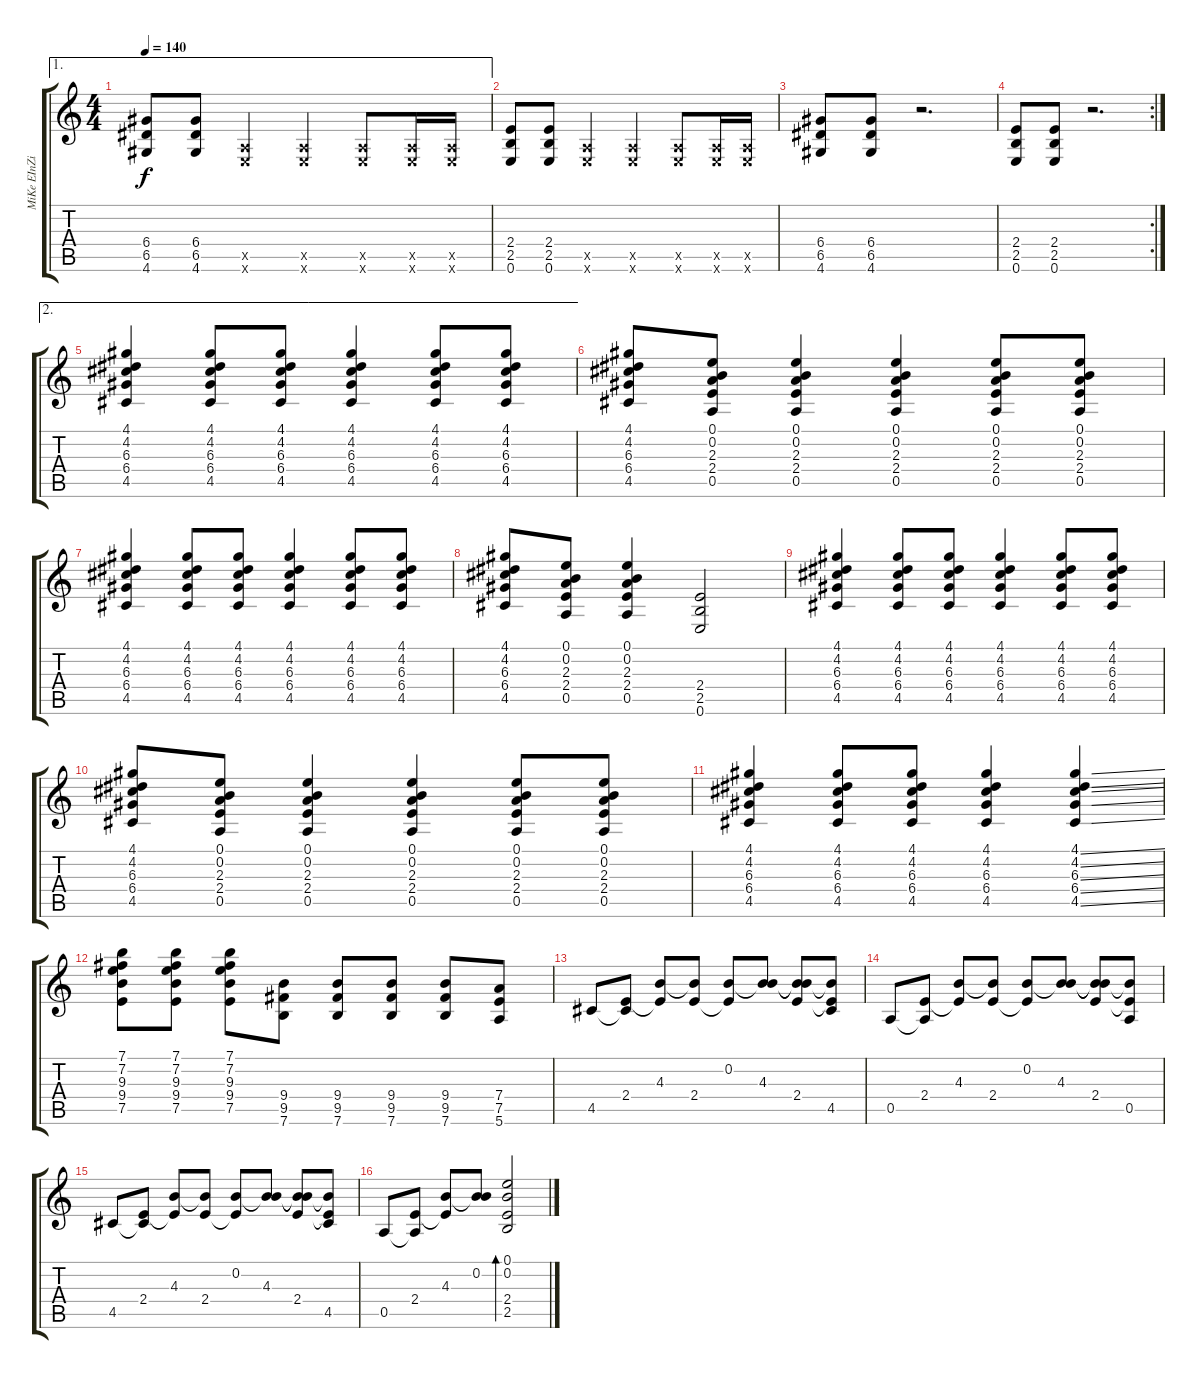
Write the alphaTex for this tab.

\track ("MiKe EInZiGeR" "MiKe EInZi") {instrument acousticguitarsteel}
\staff {score tabs}
\tuning (E4 B3 G3 D3 A2 E2) {hide}
\ae 1
\ts (4 4)
\tempo 140
\clef g2
\ks c
(6.4 6.5 4.6).8{dy f} (6.4 6.5 4.6).8 (0.5{x} 0.6{x}).4 (0.5{x} 0.6{x}).4 (0.5{x} 0.6{x}).8 (0.5{x} 0.6{x}).16 (0.5{x} 0.6{x}).16 |
(2.4 2.5 0.6).8 (2.4 2.5 0.6).8 (0.5{x} 0.6{x}).4 (0.5{x} 0.6{x}).4 (0.5{x} 0.6{x}).8 (0.5{x} 0.6{x}).16 (0.5{x} 0.6{x}).16 |
(6.4 6.5 4.6).8 (6.4 6.5 4.6).8 r.2{d} |
\rc 2
(2.4 2.5 0.6).8 (2.4 2.5 0.6).8 r.2{d} |
\ae 2
(4.1 4.2 6.3 6.4 4.5).4 (4.1 4.2 6.3 6.4 4.5).8 (4.1 4.2 6.3 6.4 4.5).8 (4.1 4.2 6.3 6.4 4.5).4 (4.1 4.2 6.3 6.4 4.5).8 (4.1 4.2 6.3 6.4 4.5).8 |
(4.1 4.2 6.3 6.4 4.5).8 (0.1 0.2 2.3 2.4 0.5).8 (0.1 0.2 2.3 2.4 0.5).4 (0.1 0.2 2.3 2.4 0.5).4 (0.1 0.2 2.3 2.4 0.5).8 (0.1 0.2 2.3 2.4 0.5).8 |
(4.1 4.2 6.3 6.4 4.5).4 (4.1 4.2 6.3 6.4 4.5).8 (4.1 4.2 6.3 6.4 4.5).8 (4.1 4.2 6.3 6.4 4.5).4 (4.1 4.2 6.3 6.4 4.5).8 (4.1 4.2 6.3 6.4 4.5).8 |
(4.1 4.2 6.3 6.4 4.5).8 (0.1 0.2 2.3 2.4 0.5).8 (0.1 0.2 2.3 2.4 0.5).4 (2.4 2.5 0.6).2 |
(4.1 4.2 6.3 6.4 4.5).4 (4.1 4.2 6.3 6.4 4.5).8 (4.1 4.2 6.3 6.4 4.5).8 (4.1 4.2 6.3 6.4 4.5).4 (4.1 4.2 6.3 6.4 4.5).8 (4.1 4.2 6.3 6.4 4.5).8 |
(4.1 4.2 6.3 6.4 4.5).8 (0.1 0.2 2.3 2.4 0.5).8 (0.1 0.2 2.3 2.4 0.5).4 (0.1 0.2 2.3 2.4 0.5).4 (0.1 0.2 2.3 2.4 0.5).8 (0.1 0.2 2.3 2.4 0.5).8 |
(4.1 4.2 6.3 6.4 4.5).4 (4.1 4.2 6.3 6.4 4.5).8 (4.1 4.2 6.3 6.4 4.5).8 (4.1 4.2 6.3 6.4 4.5).4 (4.1{ss} 4.2{ss} 6.3{ss} 6.4{ss} 4.5{ss}).4 |
(7.1 7.2 9.3 9.4 7.5).8 (7.1 7.2 9.3 9.4 7.5).8 (7.1 7.2 9.3 9.4 7.5).8 (9.4 9.5 7.6).8 (9.4 9.5 7.6).8 (9.4 9.5 7.6).8 (9.4 9.5 7.6).8 (7.4 7.5 5.6).8 |
4.5.8 (2.4 4.5{t}).8 (4.3 2.4{t}).8 (4.3{t} 2.4).8 (0.2 2.4{t}).8 (0.2{t} 4.3).8 (0.2{t} 4.3{t} 2.4).8 (0.2{t} 2.4{t} 4.5).8 |
0.5.8 (2.4 0.5{t}).8 (4.3 2.4{t}).8 (4.3{t} 2.4).8 (0.2 2.4{t}).8 (0.2{t} 4.3).8 (0.2{t} 4.3{t} 2.4).8 (0.2{t} 2.4{t} 0.5).8 |
4.5.8 (2.4 4.5{t}).8 (4.3 2.4{t}).8 (4.3{t} 2.4).8 (0.2 2.4{t}).8 (0.2{t} 4.3).8 (0.2{t} 4.3{t} 2.4).8 (0.2{t} 2.4{t} 4.5).8 |
0.5.8 (2.4 0.5{t}).8 (4.3 2.4{t}).8 (0.2 4.3{t}).8 (0.1 0.2 2.4 2.5).2{bd 120}
